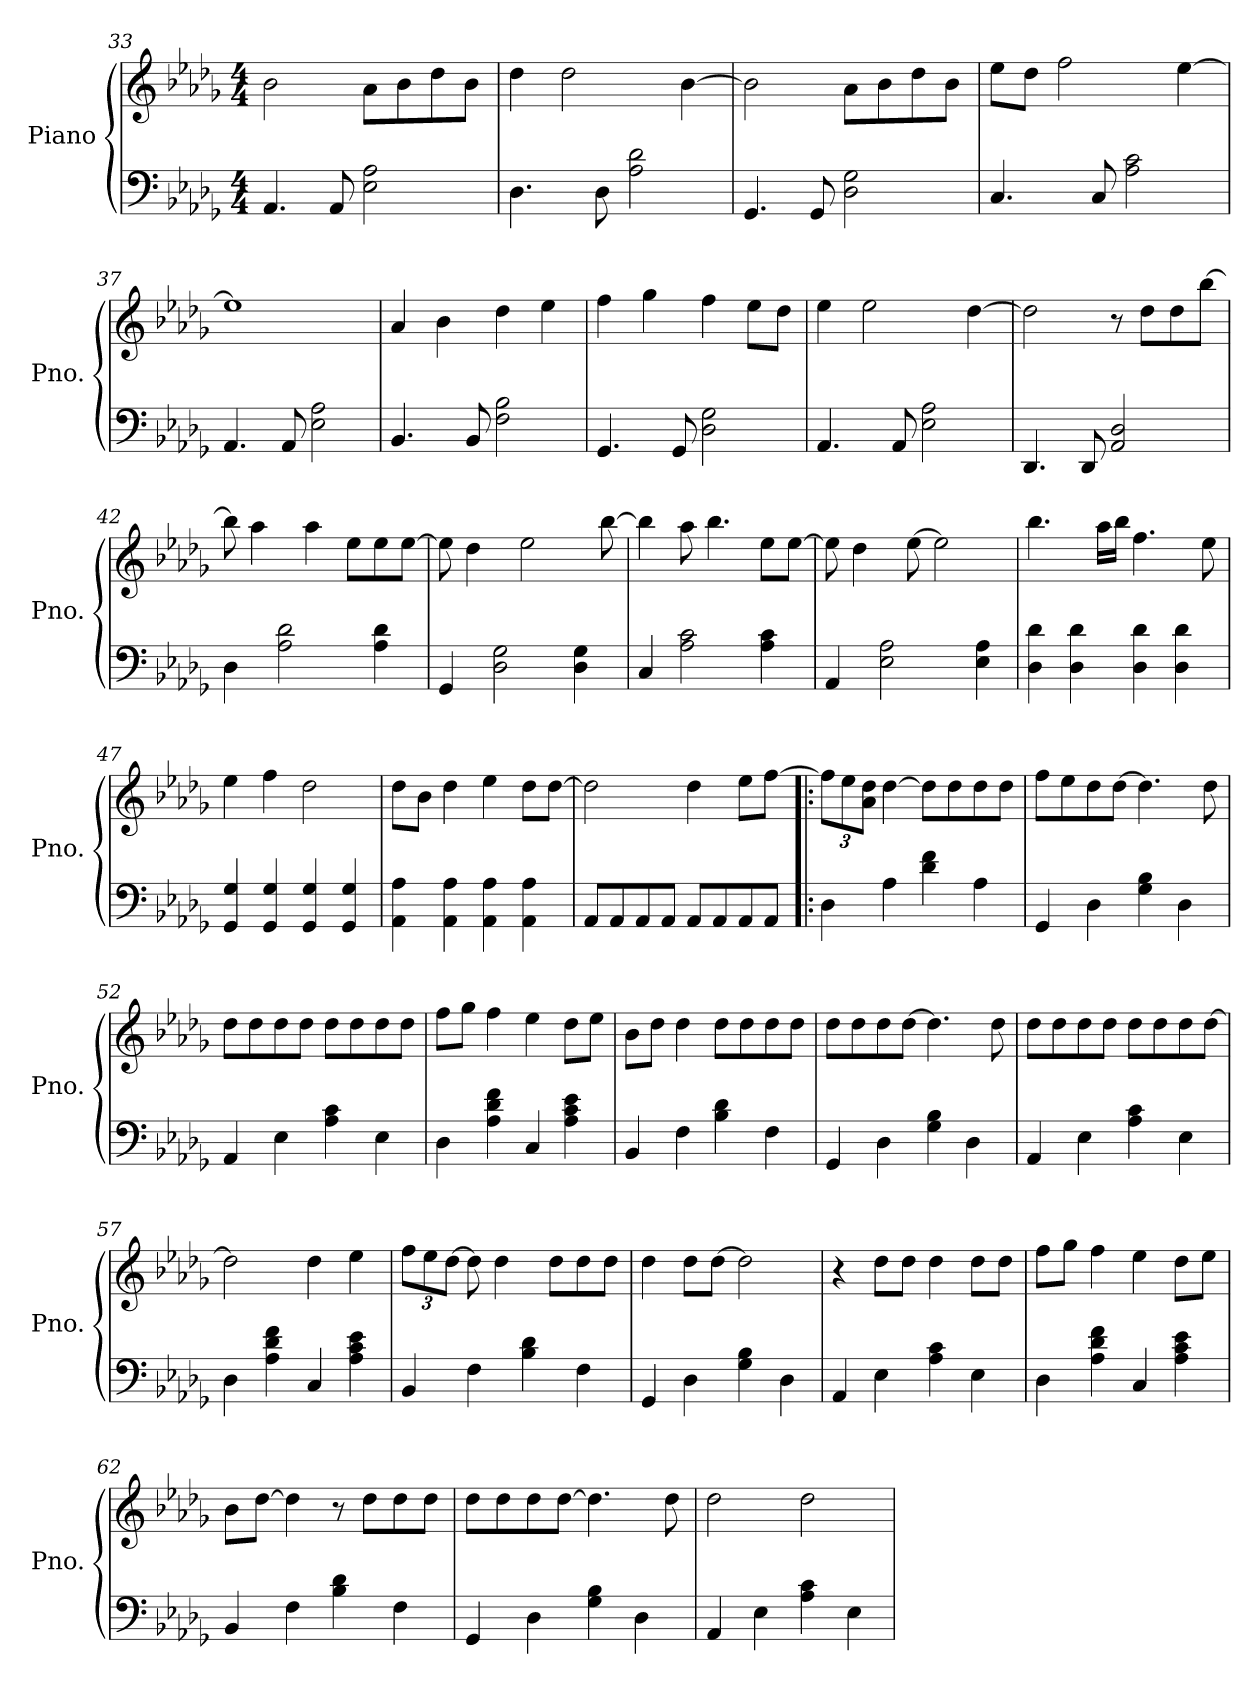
**kern	**kern
*part1	*part1
*staff2	*staff1
*I"Piano	*
*I'Pno.	*
*clefF4	*clefG2
*k[b-e-a-d-g-]	*k[b-e-a-d-g-]
*M4/4	*M4/4
=33	=33
4.AA-/	2b-\
8AA-/	.
2E-\ 2A-\	8a-\L
.	8b-\
.	8dd-\
.	8b-\J
!!LO:LB:g=z
=34	=34
4.D-\	4dd-\
.	2dd-\
8D-\	.
2A-\ 2d-\	.
.	[4b-\
=35	=35
4.GG-/	2b-\]
8GG-/	.
2D-\ 2G-\	8a-\L
.	8b-\
.	8dd-\
.	8b-\J
=36	=36
4.C/	8ee-\L
.	8dd-\J
.	2ff\
8C/	.
2A-\ 2c\	.
.	[4ee-\
=37	=37
4.AA-/	1ee-]
8AA-/	.
2E-\ 2A-\	.
!!LO:LB:g=z
=38	=38
4.BB-/	4a-/
.	4b-\
8BB-/	.
2F\ 2B-\	4dd-\
.	4ee-\
=39	=39
4.GG-/	4ff\
.	4gg-\
8GG-/	.
2D-\ 2G-\	4ff\
.	8ee-\L
.	8dd-\J
=40	=40
4.AA-/	4ee-\
.	2ee-\
8AA-/	.
2E-\ 2A-\	.
.	[4dd-\
=41	=41
4.DD-/	2dd-\]
8DD-/	.
2AA-/ 2D-/	8r
.	8dd-\L
.	8dd-\
.	[8bb-\J
!!LO:LB:g=z
=42	=42
4D-\	8bb-\]
.	4aa-\
2A-\ 2d-\	.
.	4aa-\
.	8ee-\L
4A-\ 4d-\	8ee-\
.	[8ee-\J
=43	=43
4GG-/	8ee-\]
.	4dd-\
2D-\ 2G-\	.
.	2ee-\
4D-\ 4G-\	.
.	[8bb-\
=44	=44
4C/	4bb-\]
2A-\ 2c\	8aa-\
.	4.bb-\
4A-\ 4c\	8ee-\L
.	[8ee-\J
=45	=45
4AA-/	8ee-\]
.	4dd-\
2E-\ 2A-\	.
.	[8ee-\
.	2ee-\]
4E-\ 4A-\	.
!!LO:LB:g=z
=46	=46
4D-\ 4d-\	4.bb-\
4D-\ 4d-\	.
.	16aa-\LL
.	16bb-\JJ
4D-\ 4d-\	4.ff\
4D-\ 4d-\	.
.	8ee-\
=47	=47
4GG-/ 4G-/	4ee-\
4GG-/ 4G-/	4ff\
4GG-/ 4G-/	2dd-\
4GG-/ 4G-/	.
=48	=48
4AA-\ 4A-\	8dd-\L
.	8b-\J
4AA-\ 4A-\	4dd-\
4AA-\ 4A-\	4ee-\
4AA-\ 4A-\	8dd-\L
.	[8dd-\J
=49	=49
8AA-/L	2dd-\]
8AA-/	.
8AA-/	.
8AA-/J	.
8AA-/L	4dd-\
8AA-/	.
8AA-/	8ee-\L
8AA-/J	[8ff\J
!!LO:PB:g=z
=50!|:	=50!|:
*	*Xbrackettup
4D-\	12ff\L]
.	12ee-\
.	12a-\ 12dd-\J
4A-\	[4dd-\
4d-\ 4f\	8dd-\L]
.	8dd-\
4A-\	8dd-\
.	8dd-\J
=51	=51
4GG-/	8ff\L
.	8ee-\
4D-\	8dd-\
.	[8dd-\J
4G-\ 4B-\	4.dd-\]
4D-\	.
.	8dd-\
=52	=52
4AA-/	8dd-\L
.	8dd-\
4E-\	8dd-\
.	8dd-\J
4A-\ 4c\	8dd-\L
.	8dd-\
4E-\	8dd-\
.	8dd-\J
=53	=53
4D-\	8ff\L
.	8gg-\J
4A-\ 4d-\ 4f\	4ff\
4C/	4ee-\
4A-\ 4c\ 4e-\	8dd-\L
.	8ee-\J
!!LO:LB:g=z
=54	=54
4BB-/	8b-\L
.	8dd-\J
4F\	4dd-\
4B-\ 4d-\	8dd-\L
.	8dd-\
4F\	8dd-\
.	8dd-\J
=55	=55
4GG-/	8dd-\L
.	8dd-\
4D-\	8dd-\
.	[8dd-\J
4G-\ 4B-\	4.dd-\]
4D-\	.
.	8dd-\
=56	=56
4AA-/	8dd-\L
.	8dd-\
4E-\	8dd-\
.	8dd-\J
4A-\ 4c\	8dd-\L
.	8dd-\
4E-\	8dd-\
.	[8dd-\J
=57	=57
4D-\	2dd-\]
4A-\ 4d-\ 4f\	.
4C/	4dd-\
4A-\ 4c\ 4e-\	4ee-\
!!LO:LB:g=z
=58	=58
4BB-/	12ff\L
.	12ee-\
.	[12dd-\J
4F\	8dd-\]
.	4dd-\
4B-\ 4d-\	.
.	8dd-\L
4F\	8dd-\
.	8dd-\J
=59	=59
4GG-/	4dd-\
4D-\	8dd-\L
.	[8dd-\J
4G-\ 4B-\	2dd-\]
4D-\	.
=60	=60
4AA-/	4r
4E-\	8dd-\L
.	8dd-\J
4A-\ 4c\	4dd-\
4E-\	8dd-\L
.	8dd-\J
=61	=61
4D-\	8ff\L
.	8gg-\J
4A-\ 4d-\ 4f\	4ff\
4C/	4ee-\
4A-\ 4c\ 4e-\	8dd-\L
.	8ee-\J
!!LO:LB:g=z
=62	=62
4BB-/	8b-\L
.	[8dd-\J
4F\	4dd-\]
4B-\ 4d-\	8r
.	8dd-\L
4F\	8dd-\
.	8dd-\J
=63	=63
4GG-/	8dd-\L
.	8dd-\
4D-\	8dd-\
.	[8dd-\J
4G-\ 4B-\	4.dd-\]
4D-\	.
.	8dd-\
=64	=64
4AA-/	2dd-\
4E-\	.
4A-\ 4c\	2dd-\
4E-\	.
=	=
*-	*-
